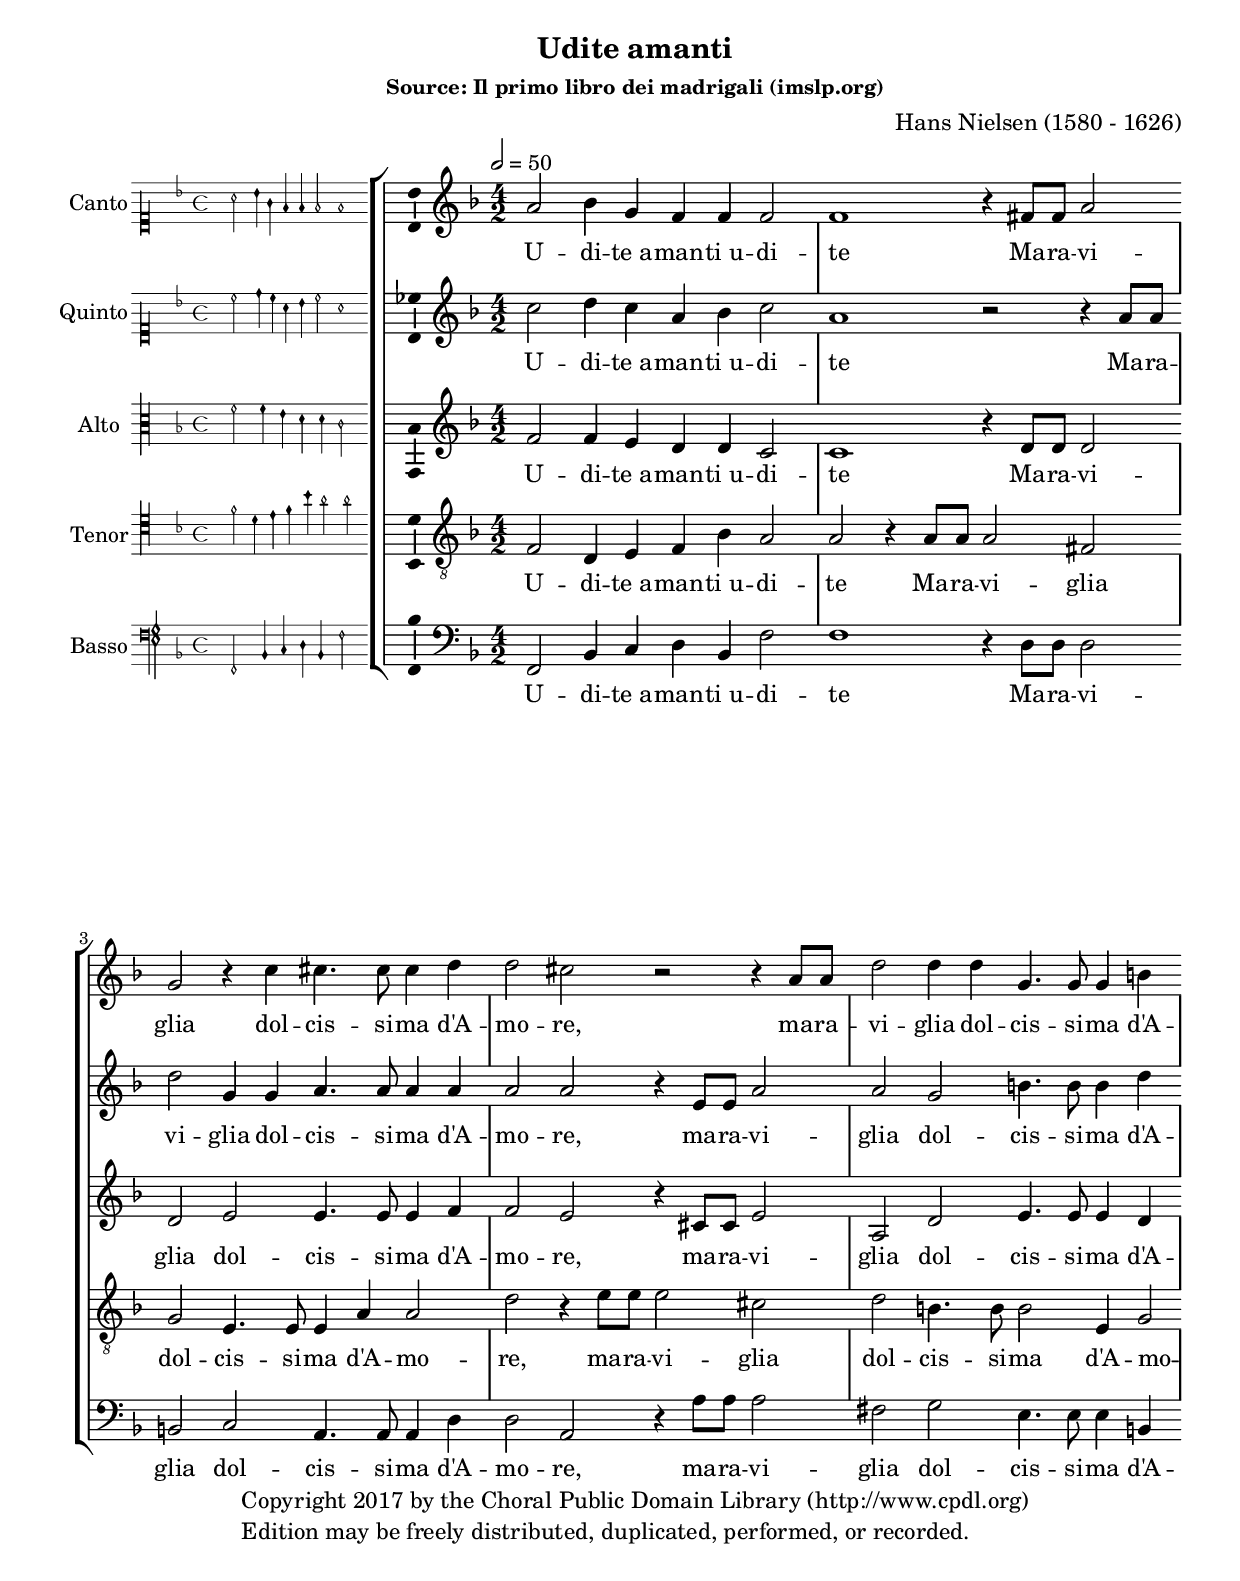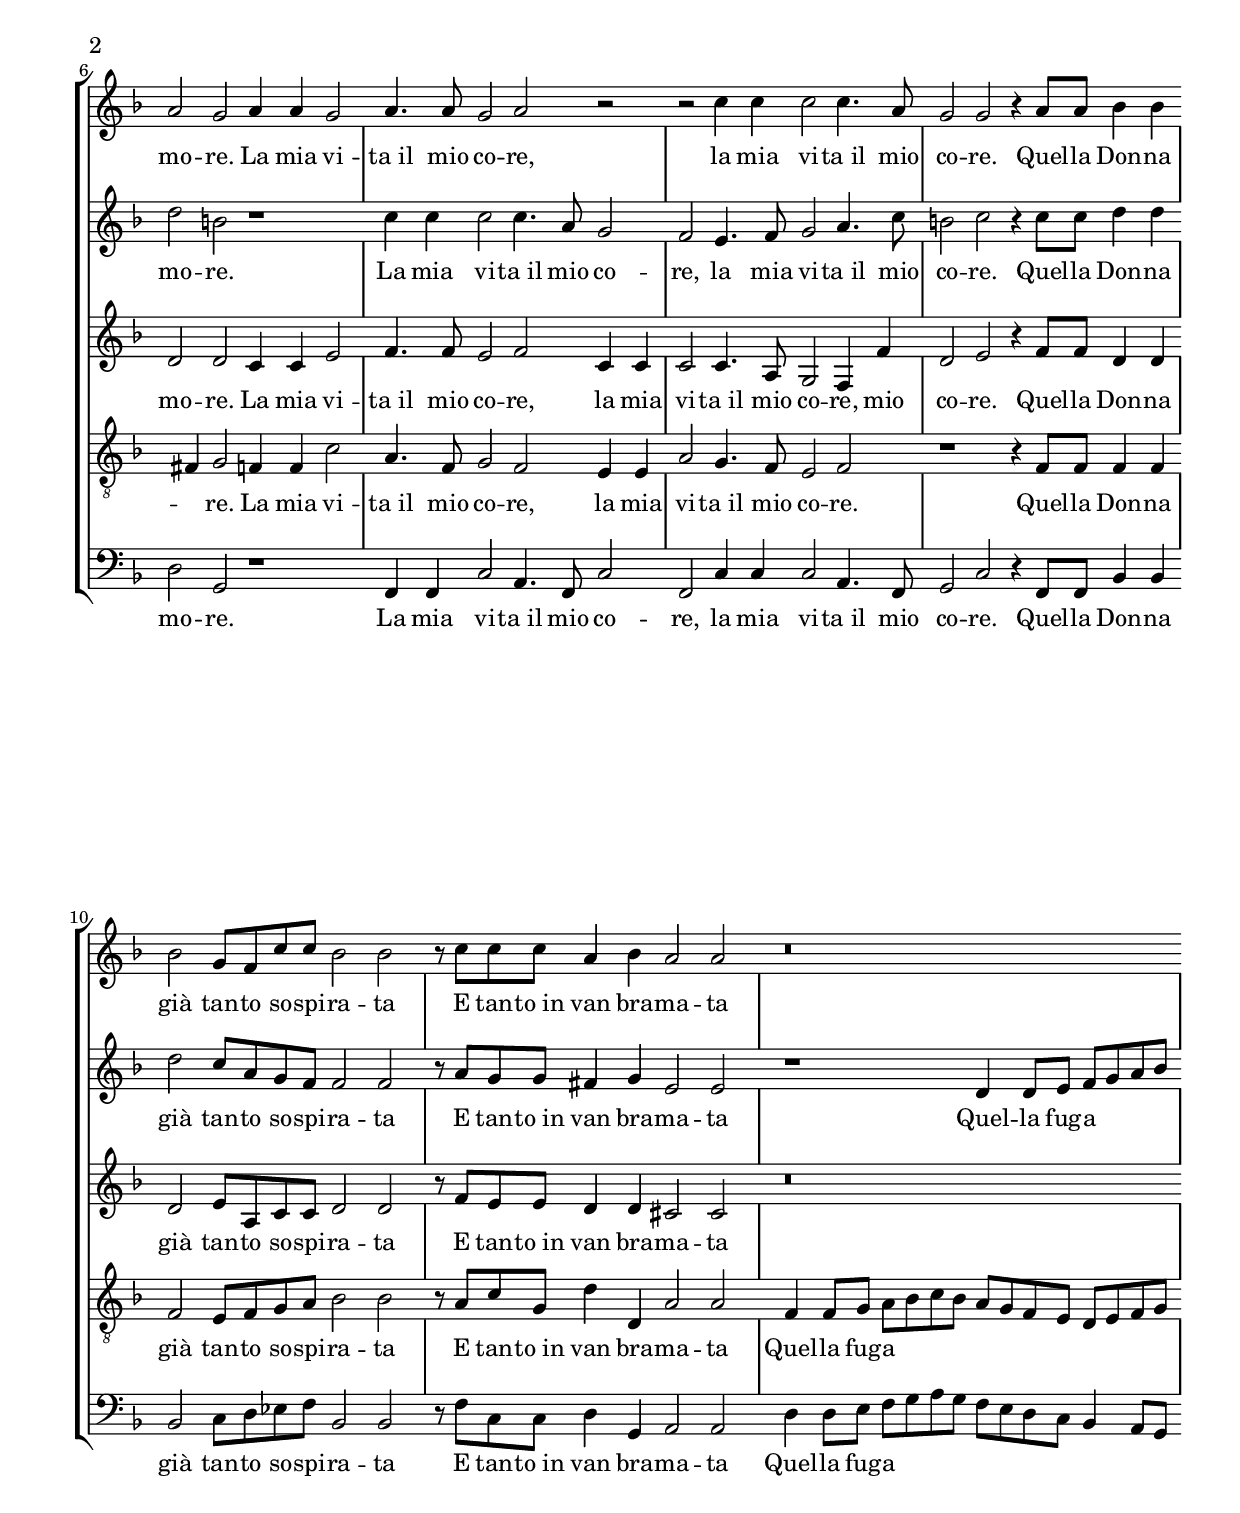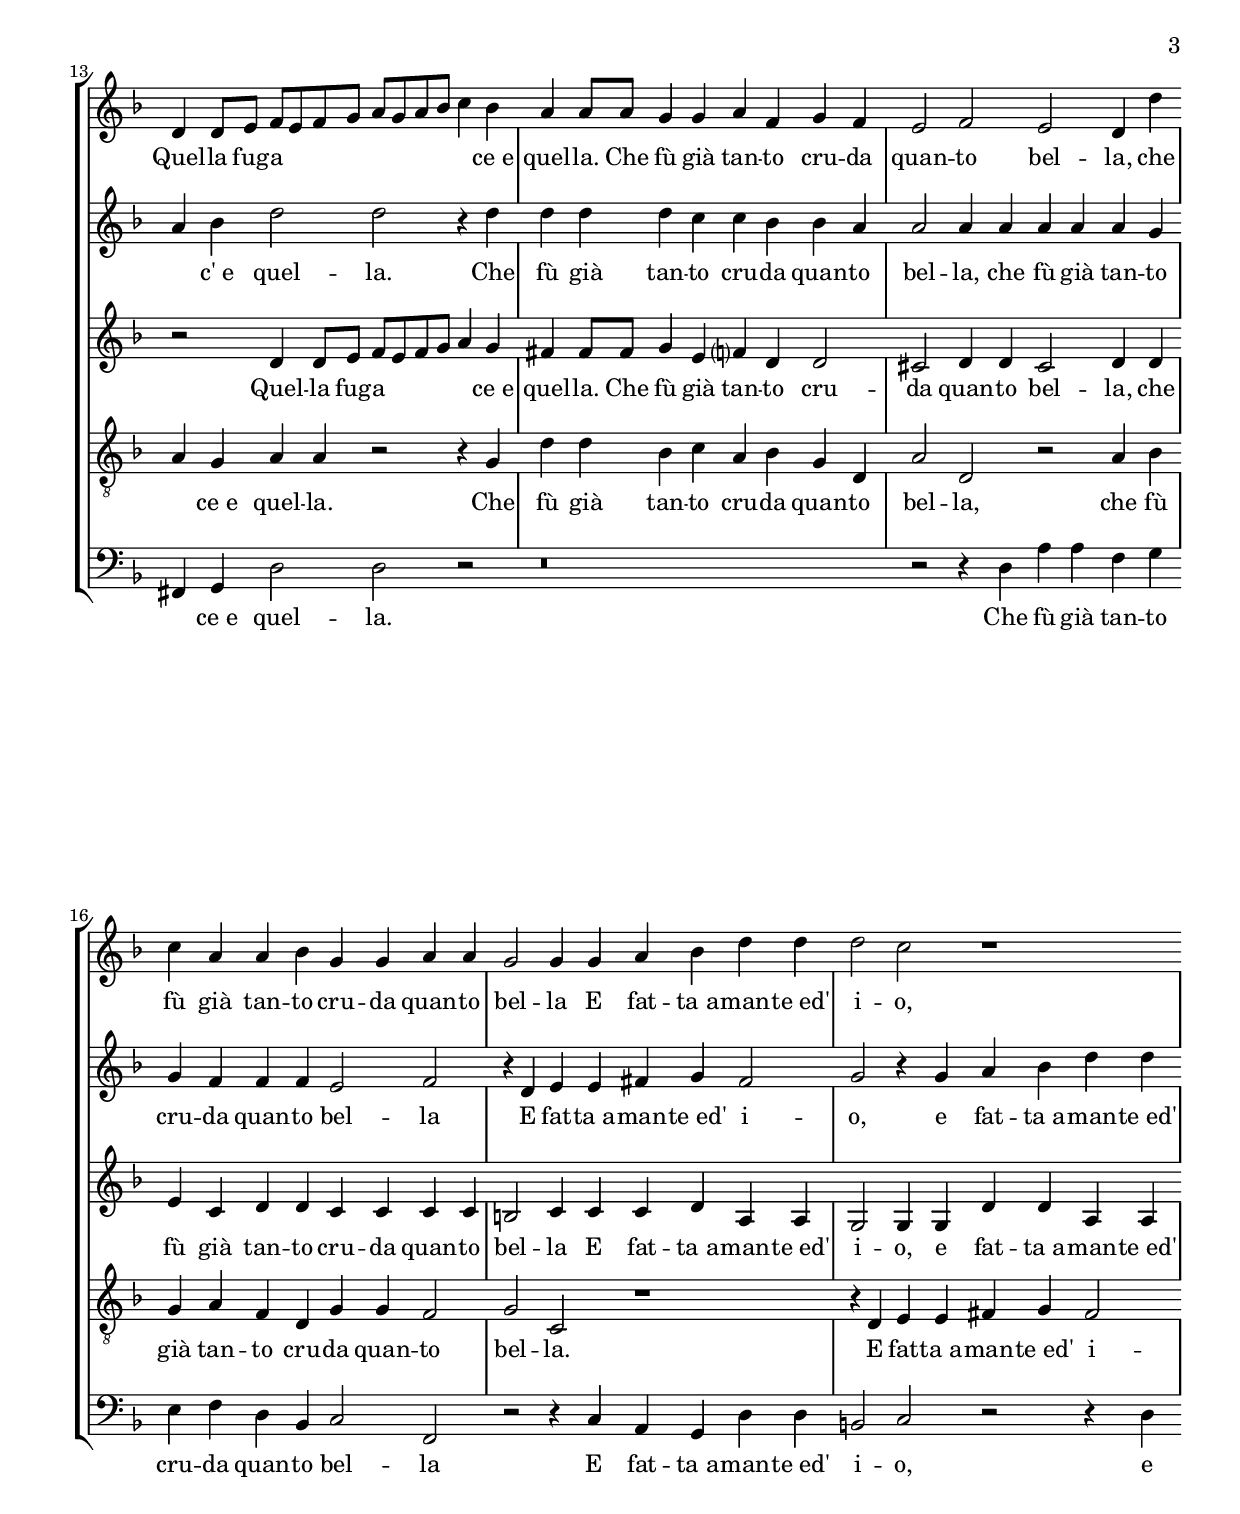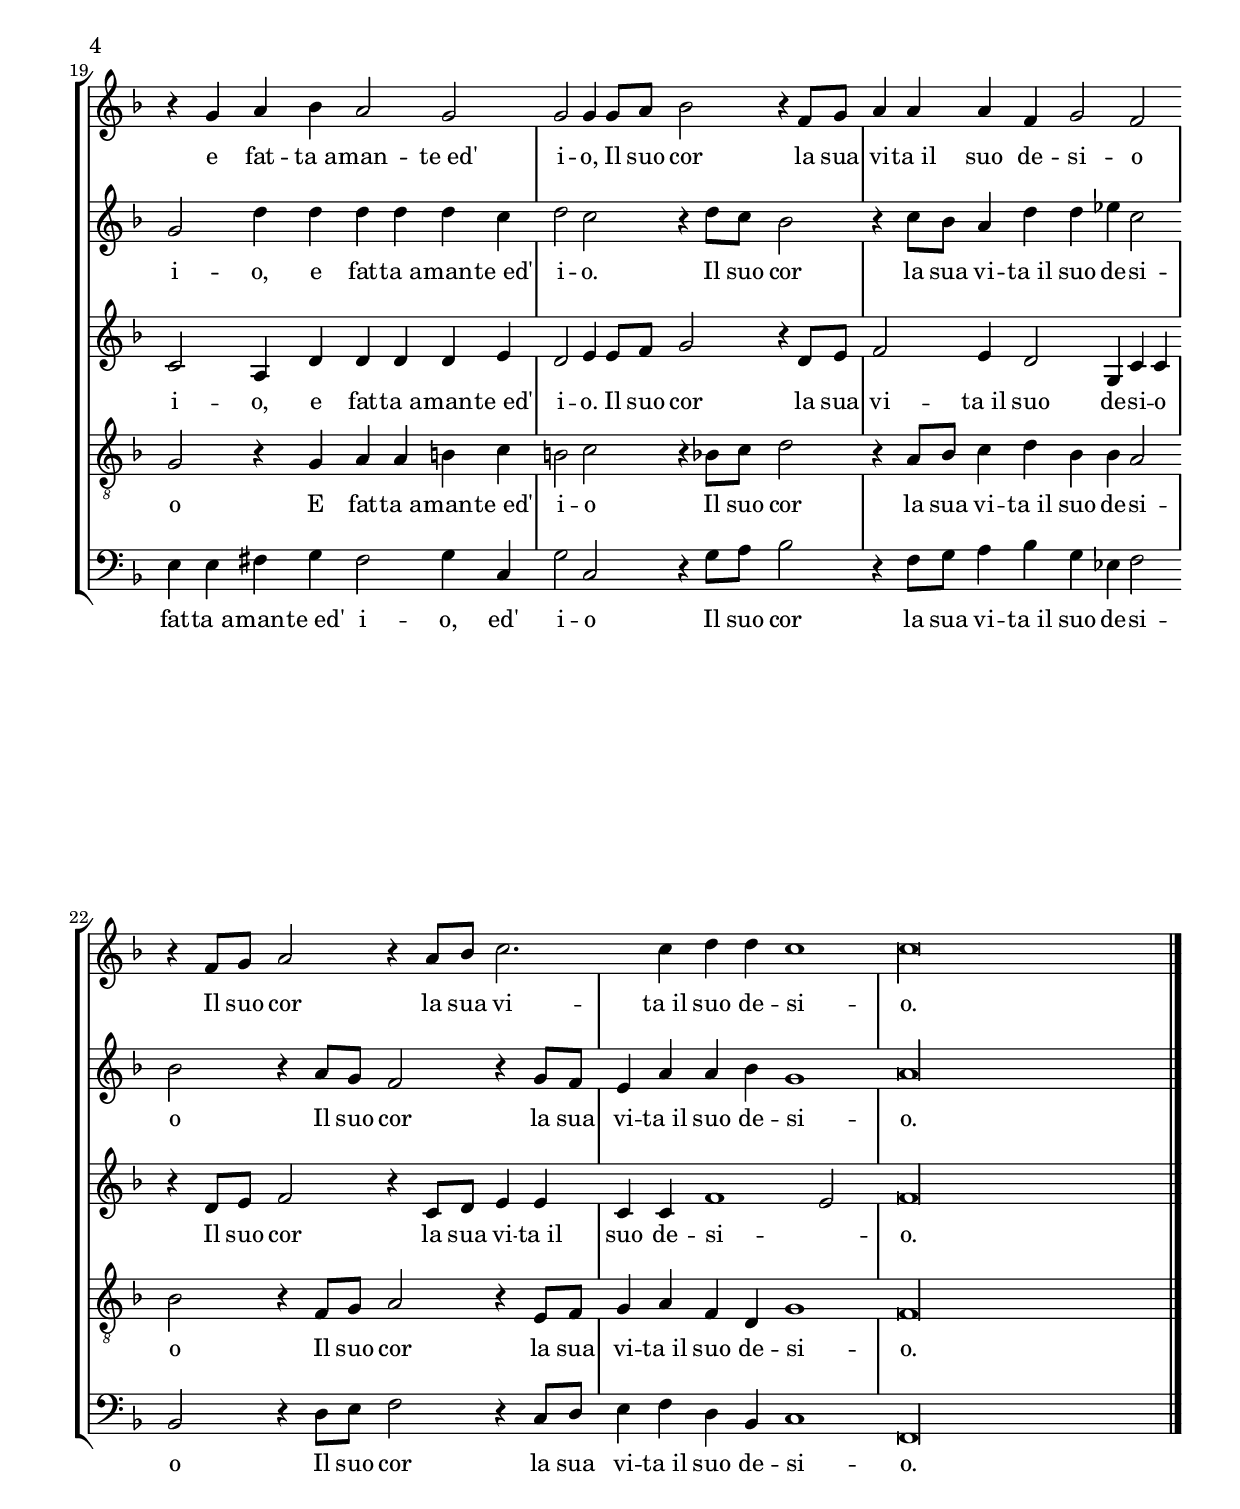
\version "2.22.1"

% other source: https://gallica.bnf.fr/ark:/12148/bpt6k45003550.r=hans%20nielsen?rk=21459;2


\header {
    title = \markup{ \huge { Udite amanti } }
    composer = "Hans Nielsen (1580 - 1626)" 
    subtitle = \markup{ \small { Source: Il primo libro dei madrigali (imslp.org) } } 
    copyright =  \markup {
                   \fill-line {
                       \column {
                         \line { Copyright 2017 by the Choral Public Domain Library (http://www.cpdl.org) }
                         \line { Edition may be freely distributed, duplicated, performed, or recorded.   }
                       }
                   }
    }
}


\paper {
#(set-default-paper-size "a4")
    top-margin = 2\cm
    bottom-margin = 2\cm
    left-margin = 1.5\cm
}

ficta = { \once \set suggestAccidentals = ##t }

vera = { \once \set suggestAccidentals = ##f }

forget = #(define-music-function (parser location music) (ly:music?) #{
  \accidentalStyle forget
  #music
  \accidentalStyle default
#})


incipitGlobal = { 
    \key f \major
    \time 4/4
}

global =  {
	\set Score.skipBars = ##t
    \key f \major
    \time 4/2
    \tempo 2 = 50

    % the actual music
    \skip 1*50
    \bar ""
    
    % let finis bar go through all staves
    \skip 1*1
    \override Staff.BarLine.transparent = ##f
    \bar "|."
}


sopranoIncipit = \relative c''  {
    \incipitGlobal    
    \clef "petrucci-c1"
	a2 bes4 g f f f2 f1
}

sopranoMusic =   \transpose g g  { \relative c'' { 
    \clef treble
	a2 bes4 g f f f2 f1 r4 fis8 fis a2 g 
	r4 c cis4. cis8 cis4 d4 d2 cis r2 r4 a8 a d2 d4 d 
	g,4. g8 g4 b a2 g a4 a g2 a4. a8 g2 a r2 r2c4 c c2 c4. a8 g2 g
	r4 a8 a bes4 bes bes2 g8 f c' c bes2 bes r8 c c c a4 bes a2 a r\breve 
	d,4 d8 e f( e f g a g a bes c4) bes a a8 a g4 g a f g f e2 
	f2 e d4 d' c a a bes g g a a g2 g4 g a bes d d d2 c 
	r1 r4 g4 a bes a2 g g g4 g8 a bes2 r4 f8 g a4 a a f g2 f 
	r4 f8 g a2 r4 a8 bes c2. c4 d d c1 c\longa
	
}}

quintoIncipit =  \relative c'' {
    \incipitGlobal    
    \clef "petrucci-c1"
	c2 d4 c a bes c2 a1
}


quintoMusic =   \transpose g g  { \relative c''  {
	c2 d4 c a bes c2 a1 r2 r4 a8 a d2 g,4 g 
	a4. a8 a4 a a2 a r4 e8 e a2 a g b4. b8 b4 d 
	d2 b r1 c4 c c2 c4. a8 g2 f e4. f8 g2 a4. c8 b2 c r4 c8 c d4 d 
	d2 c8 a g f f2 f r8 a8 g g fis4 g e2 e r1 d4 d8 e f( g a bes a4) bes 
	d2 d r4 d4 d d d c c bes bes a a2 a4 a a a a g g f f f 
	e2 f r4 d4 e e fis g fis2 g r4 g4 a bes d d g,2 d'4 d d d d c 
	d2 c r4 d8 c bes2 r4 c8 bes a4 d d es c2 bes r4 a8 g f2 r4 g8 f 
	e4 a a bes g1 a\longa
}}

altoIncipit =  \relative c'  {
    \incipitGlobal    
    \clef "petrucci-c3"
	f2 f4 e d d c2
}
    
    
    
altoMusic =   \transpose g g  {  \relative c' {
    \clef "treble"
	f2 f4 e d d c2 c1 r4 d8 d d2 d e 
	e4. e8 e4 f f2 e r4 cis8 cis e2 a, d e4. e8 e4 d 
	d2 d c4 c e2 f4. f8 e2 f c4 c c2 c4. a8 g2 f4 f' d2 e 
	r4 f8 f d4 d d2 e8 a, c c d2 d r8 f e e d4 d cis2 cis r\breve
	r2 d4 d8 e f( e f g a4) g fis fis8 fis g4 e f? d d2 cis d4 d cis2 
	d4 d e c d d c c c c b2 c4 c c d a a g2 g4 g d' d a a 
	c2 a4 d d d d e d2 e4 e8 f g2 r4 d8 e f2 e4 d2 g,4 c c 
	r4 d8 e f2 r4 c8 d e4 e c c	f1( e2) f\longa
}}


tenorIncipit =  \relative c'  {
    \incipitGlobal    
    \clef "petrucci-c4"
	f2 d4 e f bes a2 a
}


tenorMusic =  \transpose g g  { \relative c  {
    \clef "treble_8"
	f2 d4 e f bes a2 a r4 a8 a a2 fis g 
	e4. e8 e4 a a2 d r4 e8 e e2 cis d b4. b8 b2 
	e,4 g2( fis4) g2 f4 f c'2 a4. f8 g2 f e4 e a2 g4. f8 e2 f r1 r4 f8 f f4 f 
	f2 e8 f g a bes2 bes r8 a c g d'4 d, a'2 a f4 f8 g a( bes c bes 
	a8 g f e d e f g a4) g a a r2 r4 g4 d' d bes c a bes g d a'2 d, 
	r2 a'4 bes g a f d g g f2 g c, r1 r4 d4 e e fis g fis2 g r4 g 
	a4 a b c b2 c r4 bes8 c d2 r4 a8 bes c4 d bes bes a2 bes r4 f8 g a2 
	r4 e8 f g4 a f d g1 f\longa	
}}


bassIncipit =  \relative c  {
    \incipitGlobal    
    \clef "petrucci-f4"
	f,2 bes4 c d bes f'2
}

bassMusic =  \transpose g g  { \relative c  { 
    \clef bass
	f,2 bes4 c d bes f'2 f1 r4 d8 d d2 b c 
	a4. a8 a4 d d2 a r4 a'8 a a2 fis g2 e4. e8 e4 b
	d2 g, r1 f4 f c'2 a4. f8 c'2 f, c'4 c c2 a4. f8 g2 c r4 f,8 f bes4 bes 
	bes2 c8 d es f bes,2 bes r8 f' c c d4 g, a2 a d4 d8 e f( g a g 
	f e d c bes4 a8 g fis4) g d'2 d r2 r\breve r2 r4 d4 a' a f g e f 
	d4 bes c2 f, r2 r4 c'a g d'd b2 c r2 r4 d e e fis g fis2 g4 c, 
	g'2 c, r4 g'8 a bes2 r4 f8 g a4 bes g es f2 bes, r4 d8 e f2 
	r4 c8 d e4 f d bes c1 f,\longa
}}

% Udite amanti, udite
% Maraviglia dolcissima d'Amore
% La mia vita il mio core
% Quella Donna già tanto sospirata
% E tanto in van bramata
% Quella fuga ce e quella
% Che fù già tanto cruda quanto bella
% E fatta amante ed io
% Il suo cor la sua vita il suo desio



lyricsTextS = \lyricmode {
	U -- di -- te_a -- man -- ti_u -- di -- te Ma -- ra -- vi -- glia 
	dol -- 	cis -- si -- ma d'A -- mo -- re, ma -- ra -- vi -- glia dol -- 
	cis -- si -- ma d'A -- mo -- re. La mia vi -- ta_il mio co -- re, la mia vi -- ta_il mio co -- re. 
	Quel -- la Don -- na già tan -- to so -- spi -- ra -- ta E tan -- to_in van bra -- ma -- ta 
	Quel -- la fug -- a ce_e quel -- la. Che fù già tan -- to cru -- da quan -- 
	to bel -- la, che fù già tan -- to cru -- da quan -- to bel -- la E fat -- ta_a -- man -- te_ed' i -- o, 
	e fat -- ta_a -- man -- te_ed' i -- o, Il suo cor la sua vi -- ta_il suo de -- si -- o 
	Il suo cor la sua vi -- ta_il suo de -- si -- o.
}

	
lyricsTextQ = \lyricmode {
	U -- di -- te_a -- man -- ti_u -- di -- te Ma -- ra -- vi -- glia dol -- 
	cis -- si -- ma d'A -- mo -- re, ma -- ra -- vi -- glia dol -- cis -- si -- ma d'A -- 
	mo -- re. La mia vi -- ta_il mio co -- re, la mia vi -- ta_il mio co -- re. Quel -- la Don -- na 
	già tan -- to so -- spi -- ra -- ta E tan -- to_in van bra -- ma -- ta Quel -- la fug -- a c'_e 
	quel -- la. Che fù già tan -- to cru -- da quan -- to bel -- la, che fù già tan -- to cru -- da quan -- to 
	bel -- la E fat -- ta_a -- man -- te_ed' i -- o, e fat -- ta_a -- man -- te_ed' i -- o, e fat -- ta_a -- man -- te_ed' 
	i -- o.	Il suo cor la sua vi -- ta_il suo de -- si -- o Il suo cor la sua 
	vi -- ta_il suo de -- si -- o.
}


lyricsTextA = \lyricmode {
	U -- di -- te_a -- man -- ti_u -- di -- te Ma -- ra -- vi -- glia dol -- 
	cis -- si -- ma d'A -- mo -- re, ma -- ra -- vi -- glia dol -- cis -- si -- ma d'A -- 
	mo -- re. La mia vi -- ta_il mio co -- re, la mia vi -- ta_il mio co -- re, mio co -- re. 
	Quel -- la Don -- na già tan -- to so -- spi -- ra -- ta E tan -- to_in van bra -- ma -- ta 
	Quel -- la fug -- a ce_e quel -- la. Che fù già tan -- to cru -- da quan -- to bel -- 
	la, che fù già tan -- to cru -- da quan -- to bel -- la E fat -- ta_a -- man -- te_ed' i -- o, e fat -- ta_a -- man -- te_ed' 
	i -- o, e fat -- ta_a -- man -- te_ed' i -- o.	Il suo cor la sua vi -- ta_il suo de -- si -- o 
	Il suo cor la sua vi -- ta_il suo de -- si -- o.
}

lyricsTextT = \lyricmode {
	U -- di -- te_a -- man -- ti_u -- di -- te Ma -- ra -- vi -- glia dol -- 
	cis -- si -- ma d'A -- mo -- re, ma -- ra -- vi -- glia dol -- cis -- si -- ma 
	d'A -- mo -- re. La mia vi -- ta_il mio co -- re, la mia vi -- ta_il mio co -- re. Quel -- la Don -- na 
	già tan -- to so -- spi -- ra -- ta E tan -- to_in van bra -- ma -- ta Quel -- la fug -- a 
	ce_e quel -- la. Che fù già tan -- to cru -- da quan -- to bel -- la,
	che fù già tan -- to cru -- da quan -- to bel -- la. E fat -- ta_a -- man -- te_ed' i -- o E 
	fat -- ta_a -- man -- te_ed' i -- o Il suo cor la sua vi -- ta_il suo de -- si -- o Il suo cor 
	la sua vi -- ta_il suo de -- si -- o.
}

lyricsTextB = \lyricmode {
	U -- di -- te_a -- man -- ti_u -- di -- te Ma -- ra -- vi -- glia dol -- 
	cis -- si -- ma d'A -- mo -- re, ma -- ra -- vi -- glia dol -- cis -- si -- ma d'A -- mo -- 
	re. La mia vi -- ta_il mio co -- re, la mia vi -- ta_il mio co -- re. Quel -- la Don -- na 
	già tan -- to so -- spi -- ra -- ta E tan -- to_in van bra -- ma -- ta Quel -- la fug -- a 
	ce_e quel -- la. Che fù già tan -- to cru -- da 
	quan -- to bel -- la E fat -- ta_a -- man -- te_ed' i -- o, e fat -- ta_a -- man -- te_ed' i -- o, ed'
	i -- o Il suo cor la sua vi -- ta_il suo de -- si -- o Il suo cor 
	la sua vi -- ta_il suo de -- si -- o.
}


\score { 
    \context StaffGroup <<
       \context Staff = "s" <<
	         \context Voice = "sopranos" { 
                  <<    \set Staff.instrumentName = #"Canto"
                        \incipit \sopranoIncipit
                        \global
                        \sopranoMusic >>
                 }
       >>
	   \context Lyrics = "sopranos" <<
	         \lyricsto sopranos \lyricsTextS
       >>

       \context Staff = "q" <<
	         \context Voice = "quintos" {  
                 <<  \set Staff.instrumentName = #"Quinto"
                     \global
                     \incipit \quintoIncipit
                     \quintoMusic >>
                 } 
       >>
	   \context Lyrics = "quintos" <<
	         \lyricsto quintos \lyricsTextQ
       >>

	   \context Staff = "a" <<
                 \context Voice = "altos" { 
                 << \set Staff.instrumentName = #"Alto"
                    \global
					\incipit \altoIncipit
                    \altoMusic >>
                 }
	   >>
	   \context Lyrics = "altos" <<
             \lyricsto altos \lyricsTextA
       >>

	   \context Staff = "t" <<
   	         \context Voice = "tenores" { 
                 << \set Staff.instrumentName = #"Tenor"
                    \global
					\incipit \tenorIncipit
                    \tenorMusic  >>
                 }
 	   >> 
 	   \context Lyrics = "tenores" <<
             \lyricsto tenores \lyricsTextT
       >>
       \context Staff = "b" <<
            \context Voice = "basses" {  
                <<  \set Staff.instrumentName = #"Basso"
                    \global
					\incipit \bassIncipit
                    \bassMusic  >>
             }
	   >>
	   \context Lyrics = "b" <<
	         \lyricsto basses \lyricsTextB
       >>
    >>
    \midi {}
    \layout {
        #(layout-set-staff-size 19)
        \context {
            \Lyrics
            \consists "Bar_engraver"
            \consists "Separating_line_group_engraver"
        }
        \context {
           \Score
           \hide BarLine
        } 
        \context {
			\Voice
			\hide Slur       % no slurs 
			\remove "Forbid_line_break_engraver"
			\consists "Ambitus_engraver"
		  }
		indent = 5\cm
        incipit-width = 4\cm
    }
}
